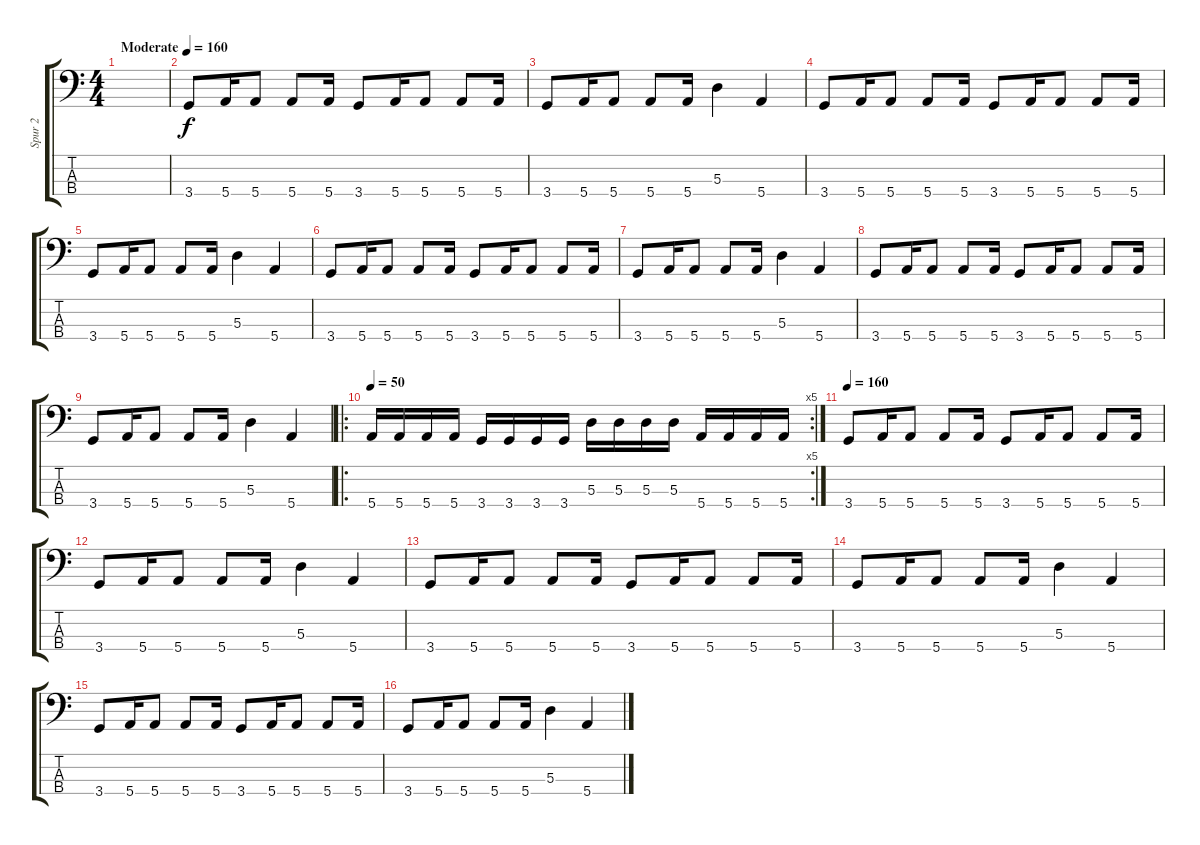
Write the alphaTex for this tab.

\track ("Spur 2" "Spur 2") {instrument electricbassfinger}
\staff {score tabs}
\tuning (G2 D2 A1 E1) {hide}
\ts (4 4)
\tempo (160 "Moderate")
\clef f4
\ks c
|
3.4.8 5.4.16 5.4.8 5.4.8 5.4.16 3.4.8 5.4.16 5.4.8 5.4.8 5.4.16 |
3.4.8 5.4.16 5.4.8 5.4.8 5.4.16 5.3.4 5.4.4 |
3.4.8 5.4.16 5.4.8 5.4.8 5.4.16 3.4.8 5.4.16 5.4.8 5.4.8 5.4.16 |
3.4.8 5.4.16 5.4.8 5.4.8 5.4.16 5.3.4 5.4.4 |
3.4.8 5.4.16 5.4.8 5.4.8 5.4.16 3.4.8 5.4.16 5.4.8 5.4.8 5.4.16 |
3.4.8 5.4.16 5.4.8 5.4.8 5.4.16 5.3.4 5.4.4 |
3.4.8 5.4.16 5.4.8 5.4.8 5.4.16 3.4.8 5.4.16 5.4.8 5.4.8 5.4.16 |
3.4.8 5.4.16 5.4.8 5.4.8 5.4.16 5.3.4 5.4.4 |
\ro
\rc 5
\tempo 50
5.4.16 5.4.16 5.4.16 5.4.16 3.4.16 3.4.16 3.4.16 3.4.16 5.3.16 5.3.16 5.3.16 5.3.16 5.4.16 5.4.16 5.4.16 5.4.16 |
\tempo 160
3.4.8 5.4.16 5.4.8 5.4.8 5.4.16 3.4.8 5.4.16 5.4.8 5.4.8 5.4.16 |
3.4.8 5.4.16 5.4.8 5.4.8 5.4.16 5.3.4 5.4.4 |
3.4.8 5.4.16 5.4.8 5.4.8 5.4.16 3.4.8 5.4.16 5.4.8 5.4.8 5.4.16 |
3.4.8 5.4.16 5.4.8 5.4.8 5.4.16 5.3.4 5.4.4 |
3.4.8 5.4.16 5.4.8 5.4.8 5.4.16 3.4.8 5.4.16 5.4.8 5.4.8 5.4.16 |
3.4.8 5.4.16 5.4.8 5.4.8 5.4.16 5.3.4 5.4.4
